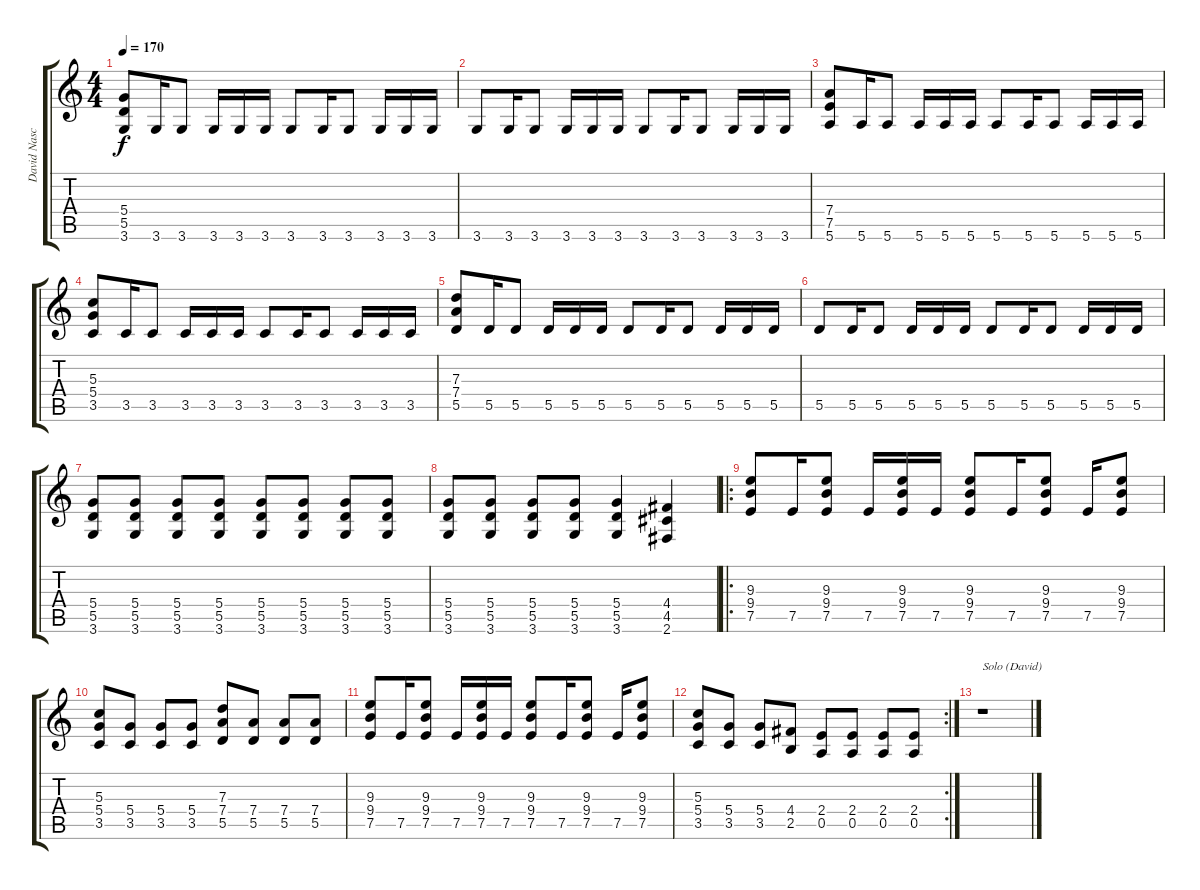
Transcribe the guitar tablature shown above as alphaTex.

\track ("David Nascimento" "David Nasc") {instrument distortionguitar}
\staff {score tabs}
\tuning (E4 B3 G3 D3 A2 E2) {hide}
\ts (4 4)
\tempo 170
\clef g2
\ks c
(5.4 5.5 3.6).8{dy f} 3.6.16 3.6.8 3.6.16 3.6.16 3.6.16 3.6.8 3.6.16 3.6.8 3.6.16 3.6.16 3.6.16 |
3.6.8 3.6.16 3.6.8 3.6.16 3.6.16 3.6.16 3.6.8 3.6.16 3.6.8 3.6.16 3.6.16 3.6.16 |
(7.4 7.5 5.6).8 5.6.16 5.6.8 5.6.16 5.6.16 5.6.16 5.6.8 5.6.16 5.6.8 5.6.16 5.6.16 5.6.16 |
(5.3 5.4 3.5).8 3.5.16 3.5.8 3.5.16 3.5.16 3.5.16 3.5.8 3.5.16 3.5.8 3.5.16 3.5.16 3.5.16 |
(7.3 7.4 5.5).8 5.5.16 5.5.8 5.5.16 5.5.16 5.5.16 5.5.8 5.5.16 5.5.8 5.5.16 5.5.16 5.5.16 |
5.5.8 5.5.16 5.5.8 5.5.16 5.5.16 5.5.16 5.5.8 5.5.16 5.5.8 5.5.16 5.5.16 5.5.16 |
(5.4 5.5 3.6).8 (5.4 5.5 3.6).8 (5.4 5.5 3.6).8 (5.4 5.5 3.6).8 (5.4 5.5 3.6).8 (5.4 5.5 3.6).8 (5.4 5.5 3.6).8 (5.4 5.5 3.6).8 |
(5.4 5.5 3.6).8 (5.4 5.5 3.6).8 (5.4 5.5 3.6).8 (5.4 5.5 3.6).8 (5.4 5.5 3.6).4 (4.4 4.5 2.6).4 |
\ro
(9.3 9.4 7.5).8 7.5.16 (9.3 9.4 7.5).8 7.5.16 (9.3 9.4 7.5).16 7.5.16 (9.3 9.4 7.5).8 7.5.16 (9.3 9.4 7.5).8 7.5.16 (9.3 9.4 7.5).8 |
(5.3 5.4 3.5).8 (5.4 3.5).8 (5.4 3.5).8 (5.4 3.5).8 (7.3 7.4 5.5).8 (7.4 5.5).8 (7.4 5.5).8 (7.4 5.5).8 |
(9.3 9.4 7.5).8 7.5.16 (9.3 9.4 7.5).8 7.5.16 (9.3 9.4 7.5).16 7.5.16 (9.3 9.4 7.5).8 7.5.16 (9.3 9.4 7.5).8 7.5.16 (9.3 9.4 7.5).8 |
\rc 2
(5.3 5.4 3.5).8 (5.4 3.5).8 (5.4 3.5).8 (4.4 2.5).8 (2.4 0.5).8 (2.4 0.5).8 (2.4 0.5).8 (2.4 0.5).8 |
r.1{txt "Solo (David)"}
